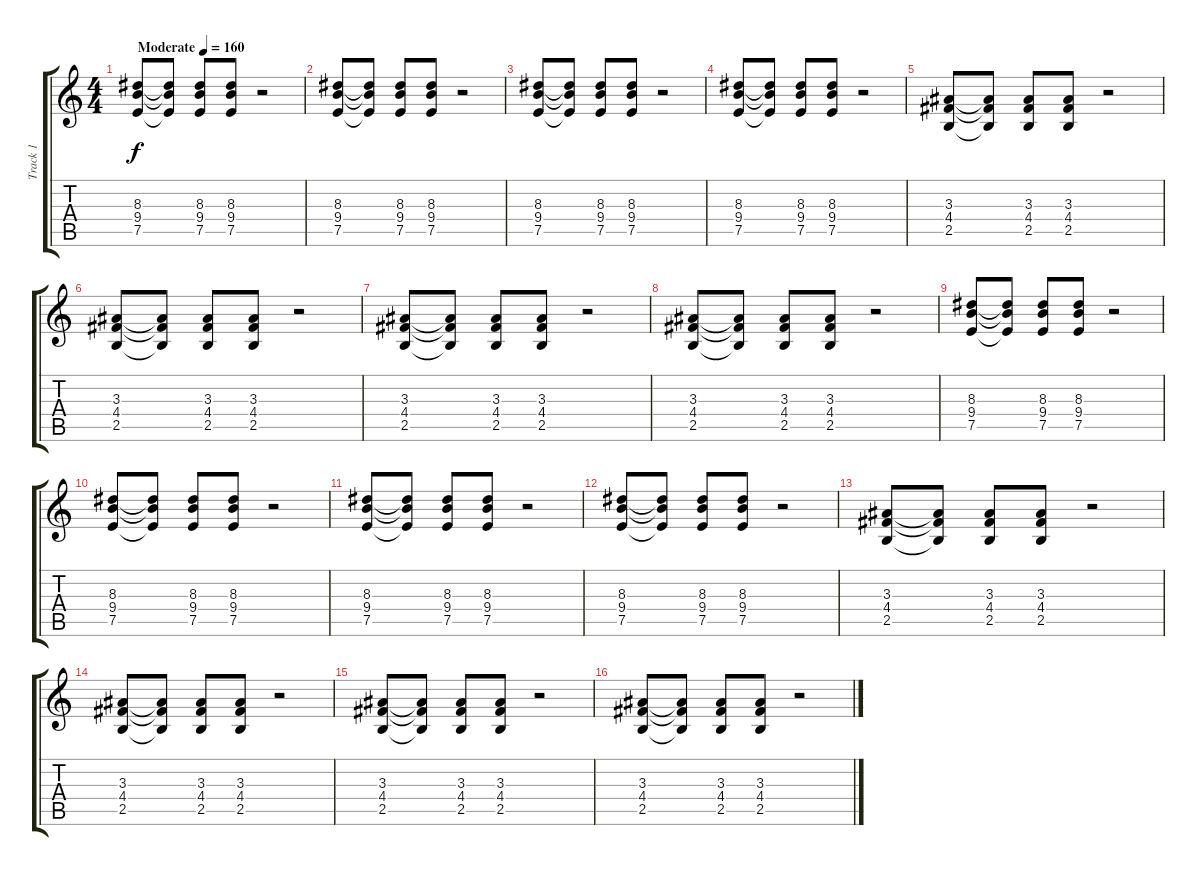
\track ("Track 1" "Track 1") {instrument electricguitarmuted}
\staff {score tabs}
\tuning (E4 B3 G3 D3 A2 E2) {hide}
\ts (4 4)
\tempo (160 "Moderate")
\clef g2
\ks c
(8.3 9.4 7.5).8{dy f instrument electricguitarmuted} (8.3{t} 9.4{t} 7.5{t}).8 (8.3 9.4 7.5).8 (8.3 9.4 7.5).8 r.2 |
(8.3 9.4 7.5).8 (8.3{t} 9.4{t} 7.5{t}).8 (8.3 9.4 7.5).8 (8.3 9.4 7.5).8 r.2 |
(8.3 9.4 7.5).8 (8.3{t} 9.4{t} 7.5{t}).8 (8.3 9.4 7.5).8 (8.3 9.4 7.5).8 r.2 |
(8.3 9.4 7.5).8 (8.3{t} 9.4{t} 7.5{t}).8 (8.3 9.4 7.5).8 (8.3 9.4 7.5).8 r.2 |
(3.3 4.4 2.5).8 (3.3{t} 4.4{t} 2.5{t}).8 (3.3 4.4 2.5).8 (3.3 4.4 2.5).8 r.2 |
(3.3 4.4 2.5).8 (3.3{t} 4.4{t} 2.5{t}).8 (3.3 4.4 2.5).8 (3.3 4.4 2.5).8 r.2 |
(3.3 4.4 2.5).8 (3.3{t} 4.4{t} 2.5{t}).8 (3.3 4.4 2.5).8 (3.3 4.4 2.5).8 r.2 |
(3.3 4.4 2.5).8 (3.3{t} 4.4{t} 2.5{t}).8 (3.3 4.4 2.5).8 (3.3 4.4 2.5).8 r.2 |
(8.3 9.4 7.5).8 (8.3{t} 9.4{t} 7.5{t}).8 (8.3 9.4 7.5).8 (8.3 9.4 7.5).8 r.2 |
(8.3 9.4 7.5).8 (8.3{t} 9.4{t} 7.5{t}).8 (8.3 9.4 7.5).8 (8.3 9.4 7.5).8 r.2 |
(8.3 9.4 7.5).8 (8.3{t} 9.4{t} 7.5{t}).8 (8.3 9.4 7.5).8 (8.3 9.4 7.5).8 r.2 |
(8.3 9.4 7.5).8 (8.3{t} 9.4{t} 7.5{t}).8 (8.3 9.4 7.5).8 (8.3 9.4 7.5).8 r.2 |
(3.3 4.4 2.5).8 (3.3{t} 4.4{t} 2.5{t}).8 (3.3 4.4 2.5).8 (3.3 4.4 2.5).8 r.2 |
(3.3 4.4 2.5).8 (3.3{t} 4.4{t} 2.5{t}).8 (3.3 4.4 2.5).8 (3.3 4.4 2.5).8 r.2 |
(3.3 4.4 2.5).8 (3.3{t} 4.4{t} 2.5{t}).8 (3.3 4.4 2.5).8 (3.3 4.4 2.5).8 r.2 |
(3.3 4.4 2.5).8 (3.3{t} 4.4{t} 2.5{t}).8 (3.3 4.4 2.5).8 (3.3 4.4 2.5).8 r.2
